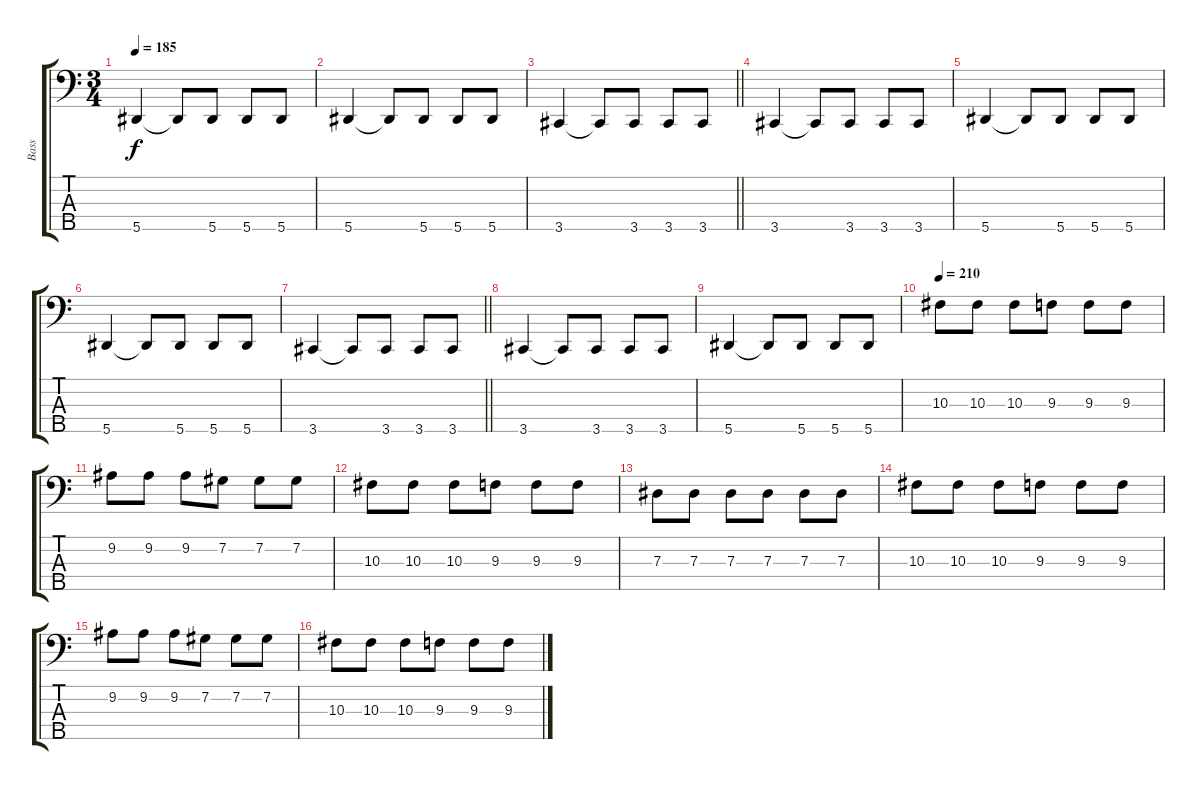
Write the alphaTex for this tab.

\track ("Bass" "Bass") {instrument electricbasspick}
\staff {score tabs}
\tuning (Gb2 Db2 Ab1 Eb1 Bb0) {hide}
\ts (3 4)
\tempo 185
\clef f4
\ks c
5.5.4{dy f} 5.5{t}.8 5.5.8 5.5.8 5.5.8 |
5.5.4 5.5{t}.8 5.5.8 5.5.8 5.5.8 |
\barLineRight lightlight
3.5.4 3.5{t}.8 3.5.8 3.5.8 3.5.8 |
3.5.4 3.5{t}.8 3.5.8 3.5.8 3.5.8 |
5.5.4 5.5{t}.8 5.5.8 5.5.8 5.5.8 |
5.5.4 5.5{t}.8 5.5.8 5.5.8 5.5.8 |
\barLineRight lightlight
3.5.4 3.5{t}.8 3.5.8 3.5.8 3.5.8 |
3.5.4 3.5{t}.8 3.5.8 3.5.8 3.5.8 |
5.5.4 5.5{t}.8 5.5.8 5.5.8 5.5.8 |
\tempo 210
10.3.8 10.3.8 10.3.8 9.3.8 9.3.8 9.3.8 |
9.2.8 9.2.8 9.2.8 7.2.8 7.2.8 7.2.8 |
10.3.8 10.3.8 10.3.8 9.3.8 9.3.8 9.3.8 |
7.3.8 7.3.8 7.3.8 7.3.8 7.3.8 7.3.8 |
10.3.8 10.3.8 10.3.8 9.3.8 9.3.8 9.3.8 |
9.2.8 9.2.8 9.2.8 7.2.8 7.2.8 7.2.8 |
10.3.8 10.3.8 10.3.8 9.3.8 9.3.8 9.3.8
